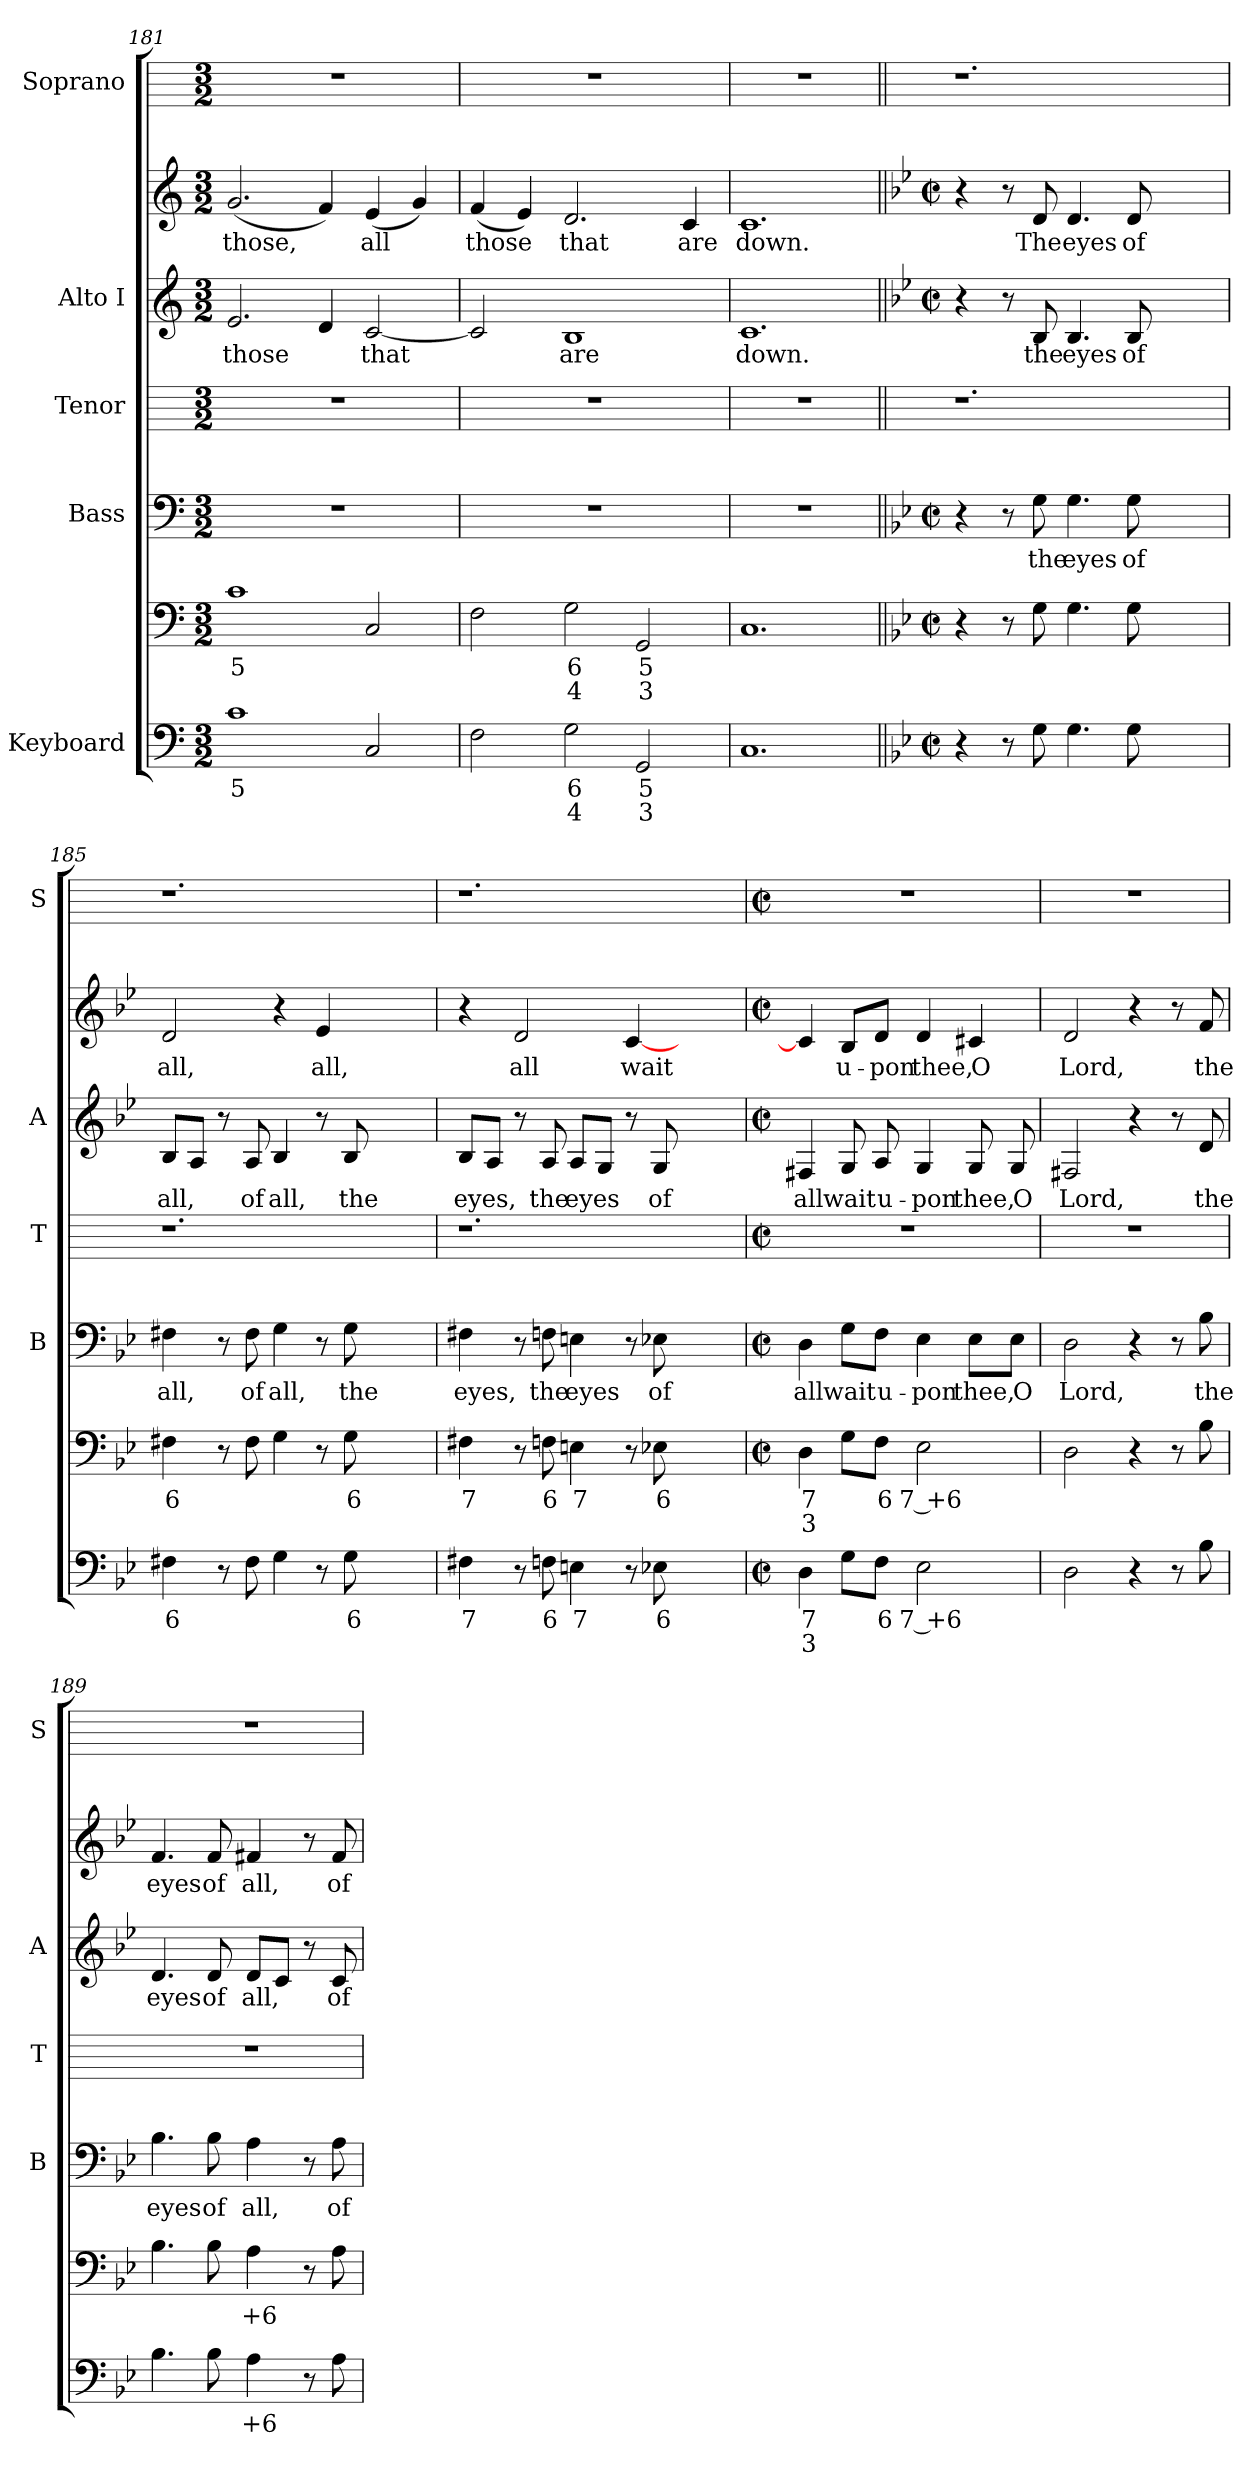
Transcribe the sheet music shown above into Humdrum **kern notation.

**kern	**text	**text	**kern	**text	**text	**kern	**text	**kern	**kern	**text	**kern	**text	**kern
*part5	*part5	*part5	*part5	*part5	*part5	*part4	*part4	*part3	*part2	*part2	*part2	*part2	*part1
*staff7	*staff7	*staff7	*staff6	*staff6	*staff6	*staff5	*staff5	*staff4	*staff3	*staff3	*staff2	*staff2	*staff1
*I"Keyboard	*	*	*	*	*	*I"Bass	*	*I"Tenor	*I"Alto I	*	*	*	*I"Soprano
*	*	*	*	*	*	*I'B	*	*I'T	*I'A	*	*	*	*I'S
!!LO:LB:g=z
*clefF4	*	*	*clefF4	*	*	*clefF4	*	*	*clefG2	*	*clefG2	*	*
*k[]	*	*	*k[]	*	*	*k[]	*	*	*k[]	*	*k[]	*	*
*C:	*	*	*C:	*	*	*C:	*	*	*C:	*	*C:	*	*
*M3/2	*	*	*M3/2	*	*	*M3/2	*	*M3/2	*M3/2	*	*M3/2	*	*M3/2
=181	=181	=181	=181	=181	=181	=181	=181	=181	=181	=181	=181	=181	=181
!	!LO:LY:b	!	!	!LO:LY:b	!	!LO:N:vis=1	!	!	!	!LO:LY:b	!	!LO:LY:b	!
1c	5	.	1c	5	.	1.r	.	1.r	2.e	those	(<2.g	those,	1.r
.	.	.	.	.	.	.	.	.	4d	.	4f)	.	.
!	!	!	!	!	!	!	!	!	!	!LO:LY:b	!	!LO:LY:b	!
2C	.	.	2C	.	.	.	.	.	[2c	that	(<4e	all	.
.	.	.	.	.	.	.	.	.	.	.	4g)	.	.
=182	=182	=182	=182	=182	=182	=182	=182	=182	=182	=182	=182	=182	=182
!	!	!	!	!	!	!LO:N:vis=1	!	!	!	!	!	!LO:LY:b	!
2F	.	.	2F	.	.	1.r	.	1.r	2c]	.	(<4f	those	1.r
.	.	.	.	.	.	.	.	.	.	.	4e)	.	.
!	!LO:LY:b	!LO:LY:b	!	!LO:LY:b	!LO:LY:b	!	!	!	!	!LO:LY:b	!	!LO:LY:b	!
2G	6	4	2G	6	4	.	.	.	1B	are	2.d	that	.
!	!LO:LY:b	!LO:LY:b	!	!LO:LY:b	!LO:LY:b	!	!	!	!	!	!	!	!
2GG	5	3	2GG	5	3	.	.	.	.	.	.	.	.
!	!	!	!	!	!	!	!	!	!	!	!	!LO:LY:b	!
.	.	.	.	.	.	.	.	.	.	.	4c	are	.
=183	=183	=183	=183	=183	=183	=183	=183	=183	=183	=183	=183	=183	=183
!	!	!	!	!	!	!LO:N:vis=1	!	!	!	!LO:LY:b	!	!LO:LY:b	!
1.C	.	.	1.C	.	.	1.r	.	1.r	1.c	down.	1.c	down.	1.r
=184||	=184||	=184||	=184||	=184||	=184||	=184||	=184||	=184||	=184||	=184||	=184||	=184||	=184||
*k[b-e-]	*	*	*k[b-e-]	*	*	*k[b-e-]	*	*	*k[b-e-]	*	*k[b-e-]	*	*
*B-:	*	*	*B-:	*	*	*B-:	*	*	*B-:	*	*B-:	*	*
*M2/2	*	*	*M2/2	*	*	*M2/2	*	*	*M2/2	*	*M2/2	*	*
*met(c|)	*	*	*met(c|)	*	*	*met(c|)	*	*	*met(c|)	*	*met(c|)	*	*
4r	.	.	4r	.	.	4r	.	1.r	4r	.	4r	.	1.r
8r	.	.	8r	.	.	8r	.	.	8r	.	8r	.	.
!	!	!	!	!	!	!	!LO:LY:b	!	!	!LO:LY:b	!	!LO:LY:b	!
8G	.	.	8G	.	.	8G	the	.	8B-	the	8d	The	.
!	!	!	!	!	!	!	!LO:LY:b	!	!	!LO:LY:b	!	!LO:LY:b	!
4.G	.	.	4.G	.	.	4.G	eyes	.	4.B-	eyes	4.d	eyes	.
!	!	!	!	!	!	!	!LO:LY:b	!	!	!LO:LY:b	!	!LO:LY:b	!
8G	.	.	8G	.	.	8G	of	.	8B-	of	8d	of	.
2ryy	.	.	2ryy	.	.	2ryy	.	.	2ryy	.	2ryy	.	.
=185	=185	=185	=185	=185	=185	=185	=185	=185	=185	=185	=185	=185	=185
!	!LO:LY:b	!	!	!LO:LY:b	!	!	!LO:LY:b	!	!	!LO:LY:b	!	!LO:LY:b	!
4F#X	6	.	4F#X	6	.	4F#X	all,	1.r	8B-L	all,	2d	all,	1.r
.	.	.	.	.	.	.	.	.	8AJ	.	.	.	.
8r	.	.	8r	.	.	8r	.	.	8r	.	.	.	.
!	!	!	!	!	!	!	!LO:LY:b	!	!	!LO:LY:b	!	!	!
8F#	.	.	8F#	.	.	8F#	of	.	8A	of	.	.	.
!	!	!	!	!	!	!	!LO:LY:b	!	!	!LO:LY:b	!	!	!
4G	.	.	4G	.	.	4G	all,	.	4B-	all,	4r	.	.
!	!	!	!	!	!	!	!	!	!	!	!	!LO:LY:b	!
8r	.	.	8r	.	.	8r	.	.	8r	.	4e-	all,	.
!	!LO:LY:b	!	!	!LO:LY:b	!	!	!LO:LY:b	!	!	!LO:LY:b	!	!	!
8G	6	.	8G	6	.	8G	the	.	8B-	the	.	.	.
2ryy	.	.	2ryy	.	.	2ryy	.	.	2ryy	.	2ryy	.	.
=186	=186	=186	=186	=186	=186	=186	=186	=186	=186	=186	=186	=186	=186
!	!LO:LY:b	!	!	!LO:LY:b	!	!	!LO:LY:b	!	!	!LO:LY:b	!	!	!
4F#X	7	.	4F#X	7	.	4F#X	eyes,	1.r	8B-L	eyes,	4r	.	1.r
.	.	.	.	.	.	.	.	.	8AJ	.	.	.	.
!	!	!	!	!	!	!	!	!	!	!	!	!LO:LY:b	!
8r	.	.	8r	.	.	8r	.	.	8r	.	2d	all	.
!	!LO:LY:b	!	!	!LO:LY:b	!	!	!LO:LY:b	!	!	!LO:LY:b	!	!	!
8Fn	6	.	8Fn	6	.	8Fn	the	.	8A	the	.	.	.
!	!LO:LY:b	!	!	!LO:LY:b	!	!	!LO:LY:b	!	!	!LO:LY:b	!	!	!
4En	7	.	4En	7	.	4En	eyes	.	8AL	eyes	.	.	.
.	.	.	.	.	.	.	.	.	8GJ	.	.	.	.
!	!	!	!	!	!	!	!	!	!	!	!	!LO:LY:b	!
8r	.	.	8r	.	.	8r	.	.	8r	.	[4c	wait	.
!	!LO:LY:b	!	!	!LO:LY:b	!	!	!LO:LY:b	!	!	!LO:LY:b	!	!	!
8E-X	6	.	8E-X	6	.	8E-X	of	.	8G	of	.	.	.
2ryy	.	.	2ryy	.	.	2ryy	.	.	2ryy	.	2ryy	.	.
!!LO:LB:g=z
=187	=187	=187	=187	=187	=187	=187	=187	=187	=187	=187	=187	=187	=187
*M2/2	*	*	*M2/2	*	*	*M2/2	*	*M2/2	*M2/2	*	*M2/2	*	*M2/2
*met(c|)	*	*	*met(c|)	*	*	*met(c|)	*	*met(c|)	*met(c|)	*	*met(c|)	*	*met(c|)
!	!LO:LY:b	!LO:LY:b	!	!LO:LY:b	!LO:LY:b	!	!LO:LY:b	!	!	!LO:LY:b	!	!	!
4D	7	3	4D	7	3	4D	all	1r	4F#X	all	4c]	.	1r
!	!	!	!	!	!	!	!LO:LY:b	!	!	!LO:LY:b	!	!LO:LY:b	!
8G\L	.	.	8G\L	.	.	8G\L	wait	.	8G	wait	8B-/L	u-	.
!	!LO:LY:b	!	!	!LO:LY:b	!	!	!LO:LY:b	!	!	!LO:LY:b	!	!LO:LY:b	!
8F\J	6	.	8F\J	6	.	8F\J	u-	.	8A	u-	8d/J	-pon	.
!	!LO:LY:b	!	!	!LO:LY:b	!	!	!LO:LY:b	!	!	!LO:LY:b	!	!LO:LY:b	!
2E-	7 +6	.	2E-	7 +6	.	4E-	-pon	.	4G	-pon	4d	thee,	.
!	!	!	!	!	!	!	!LO:LY:b	!	!	!LO:LY:b	!	!LO:LY:b	!
.	.	.	.	.	.	8E-\L	thee,	.	8G	thee,	4c#X	O	.
!	!	!	!	!	!	!	!LO:LY:b	!	!	!LO:LY:b	!	!	!
.	.	.	.	.	.	8E-\J	O	.	8G	O	.	.	.
=188	=188	=188	=188	=188	=188	=188	=188	=188	=188	=188	=188	=188	=188
!	!	!	!	!	!	!	!LO:LY:b	!	!	!LO:LY:b	!	!LO:LY:b	!
2D	.	.	2D	.	.	2D	Lord,	1r	2F#X	Lord,	2d	Lord,	1r
4r	.	.	4r	.	.	4r	.	.	4r	.	4r	.	.
8r	.	.	8r	.	.	8r	.	.	8r	.	8r	.	.
!	!	!	!	!	!	!	!LO:LY:b	!	!	!LO:LY:b	!	!LO:LY:b	!
8B-	.	.	8B-	.	.	8B-	the	.	8d	the	8f	the	.
=189	=189	=189	=189	=189	=189	=189	=189	=189	=189	=189	=189	=189	=189
!	!	!	!	!	!	!	!LO:LY:b	!	!	!LO:LY:b	!	!LO:LY:b	!
4.B-	.	.	4.B-	.	.	4.B-	eyes	1r	4.d	eyes	4.f	eyes	1r
!	!	!	!	!	!	!	!LO:LY:b	!	!	!LO:LY:b	!	!LO:LY:b	!
8B-	.	.	8B-	.	.	8B-	of	.	8d	of	8f	of	.
!	!LO:LY:b	!	!	!LO:LY:b	!	!	!LO:LY:b	!	!	!LO:LY:b	!	!LO:LY:b	!
4A	+6	.	4A	+6	.	4A	all,	.	8dL	all,	4f#X	all,	.
.	.	.	.	.	.	.	.	.	8cJ	.	.	.	.
8r	.	.	8r	.	.	8r	.	.	8r	.	8r	.	.
!	!	!	!	!	!	!	!LO:LY:b	!	!	!LO:LY:b	!	!LO:LY:b	!
8A	.	.	8A	.	.	8A	of	.	8c	of	8f#	of	.
=	=	=	=	=	=	=	=	=	=	=	=	=	=
*-	*-	*-	*-	*-	*-	*-	*-	*-	*-	*-	*-	*-	*-
